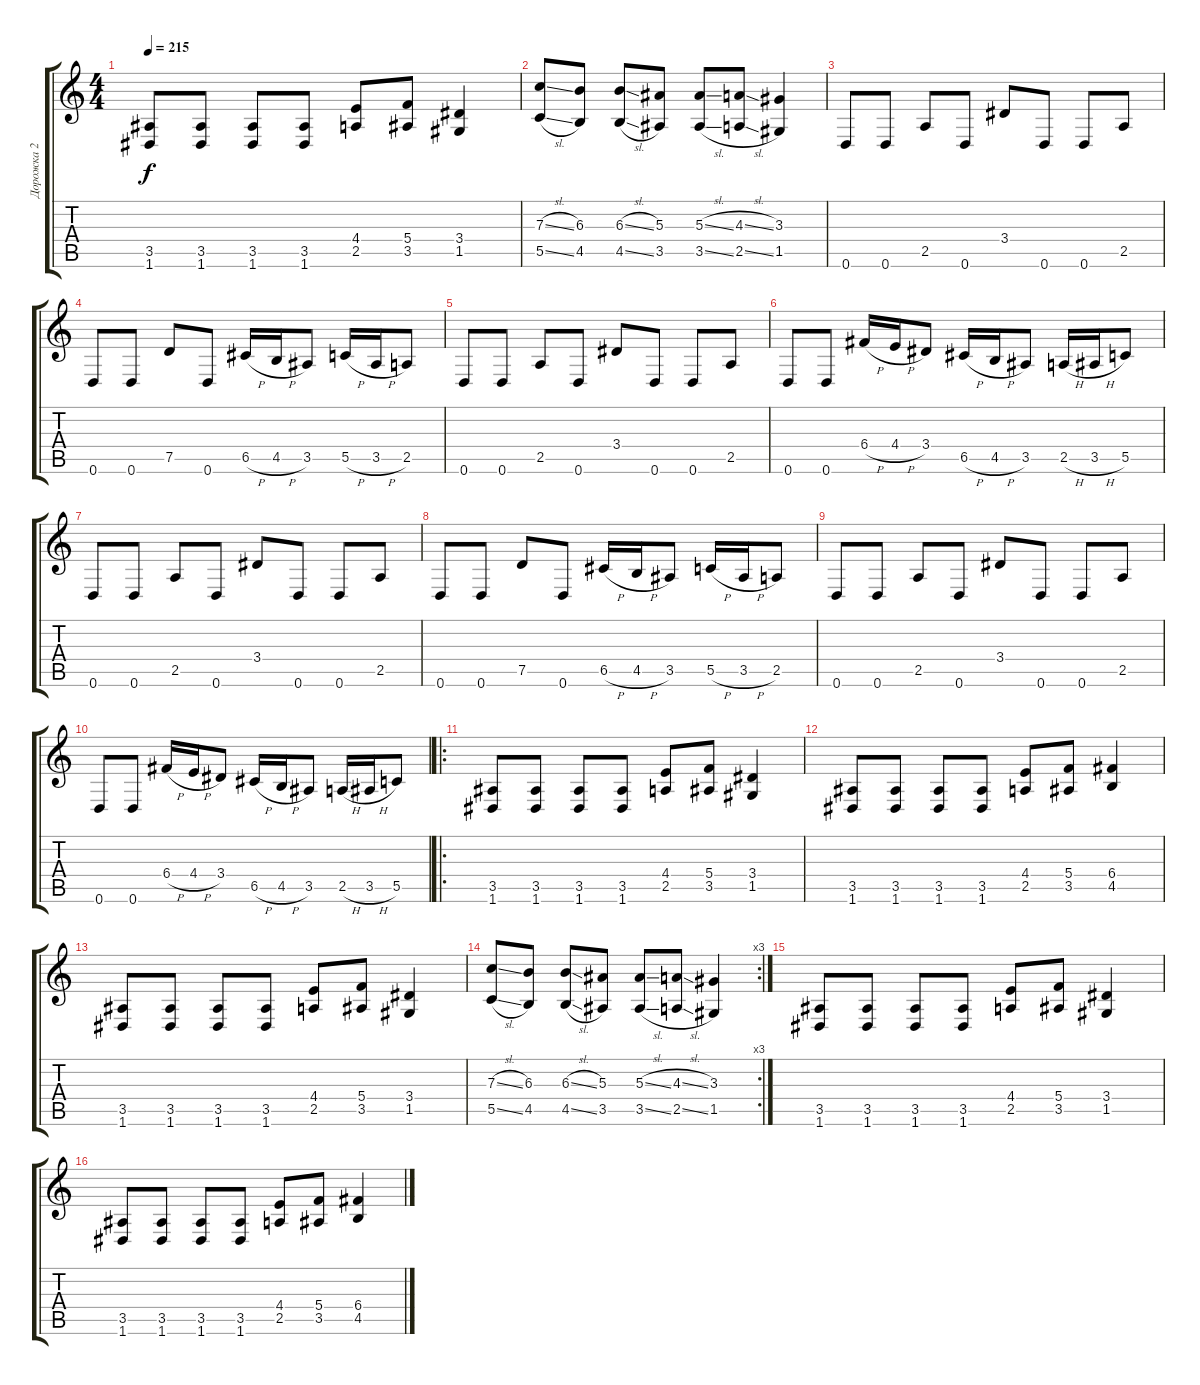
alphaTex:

\track ("Дорожка 2" "Дорожка 2") {instrument overdrivenguitar}
\staff {score tabs}
\tuning (D4 A3 F3 C3 G2 D2) {hide}
\ts (4 4)
\tempo 215
\clef g2
\ks c
(3.5 1.6).8{dy f} (3.5 1.6).8 (3.5 1.6).8 (3.5 1.6).8 (4.4 2.5).8 (5.4 3.5).8 (3.4 1.5).4 |
(7.3{sl} 5.5{sl}).8 (6.3 4.5).8 (6.3{sl} 4.5{sl}).8 (5.3 3.5).8 (5.3{sl} 3.5{sl}).8 (4.3{sl} 2.5{sl}).8 (3.3 1.5).4 |
0.6.8 0.6.8 2.5.8 0.6.8 3.4.8 0.6.8 0.6.8 2.5.8 |
0.6.8 0.6.8 7.5.8 0.6.8 6.5{h}.16 4.5{h}.16 3.5.8 5.5{h}.16 3.5{h}.16 2.5.8 |
0.6.8 0.6.8 2.5.8 0.6.8 3.4.8 0.6.8 0.6.8 2.5.8 |
0.6.8 0.6.8 6.4{h}.16 4.4{h}.16 3.4.8 6.5{h}.16 4.5{h}.16 3.5.8 2.5{h}.16 3.5{h}.16 5.5.8 |
0.6.8 0.6.8 2.5.8 0.6.8 3.4.8 0.6.8 0.6.8 2.5.8 |
0.6.8 0.6.8 7.5.8 0.6.8 6.5{h}.16 4.5{h}.16 3.5.8 5.5{h}.16 3.5{h}.16 2.5.8 |
0.6.8 0.6.8 2.5.8 0.6.8 3.4.8 0.6.8 0.6.8 2.5.8 |
0.6.8 0.6.8 6.4{h}.16 4.4{h}.16 3.4.8 6.5{h}.16 4.5{h}.16 3.5.8 2.5{h}.16 3.5{h}.16 5.5.8 |
\ro
(3.5 1.6).8 (3.5 1.6).8 (3.5 1.6).8 (3.5 1.6).8 (4.4 2.5).8 (5.4 3.5).8 (3.4 1.5).4 |
(3.5 1.6).8 (3.5 1.6).8 (3.5 1.6).8 (3.5 1.6).8 (4.4 2.5).8 (5.4 3.5).8 (6.4 4.5).4 |
(3.5 1.6).8 (3.5 1.6).8 (3.5 1.6).8 (3.5 1.6).8 (4.4 2.5).8 (5.4 3.5).8 (3.4 1.5).4 |
\rc 3
(7.3{sl} 5.5{sl}).8 (6.3 4.5).8 (6.3{sl} 4.5{sl}).8 (5.3 3.5).8 (5.3{sl} 3.5{sl}).8 (4.3{sl} 2.5{sl}).8 (3.3 1.5).4 |
(3.5 1.6).8 (3.5 1.6).8 (3.5 1.6).8 (3.5 1.6).8 (4.4 2.5).8 (5.4 3.5).8 (3.4 1.5).4 |
(3.5 1.6).8 (3.5 1.6).8 (3.5 1.6).8 (3.5 1.6).8 (4.4 2.5).8 (5.4 3.5).8 (6.4 4.5).4
